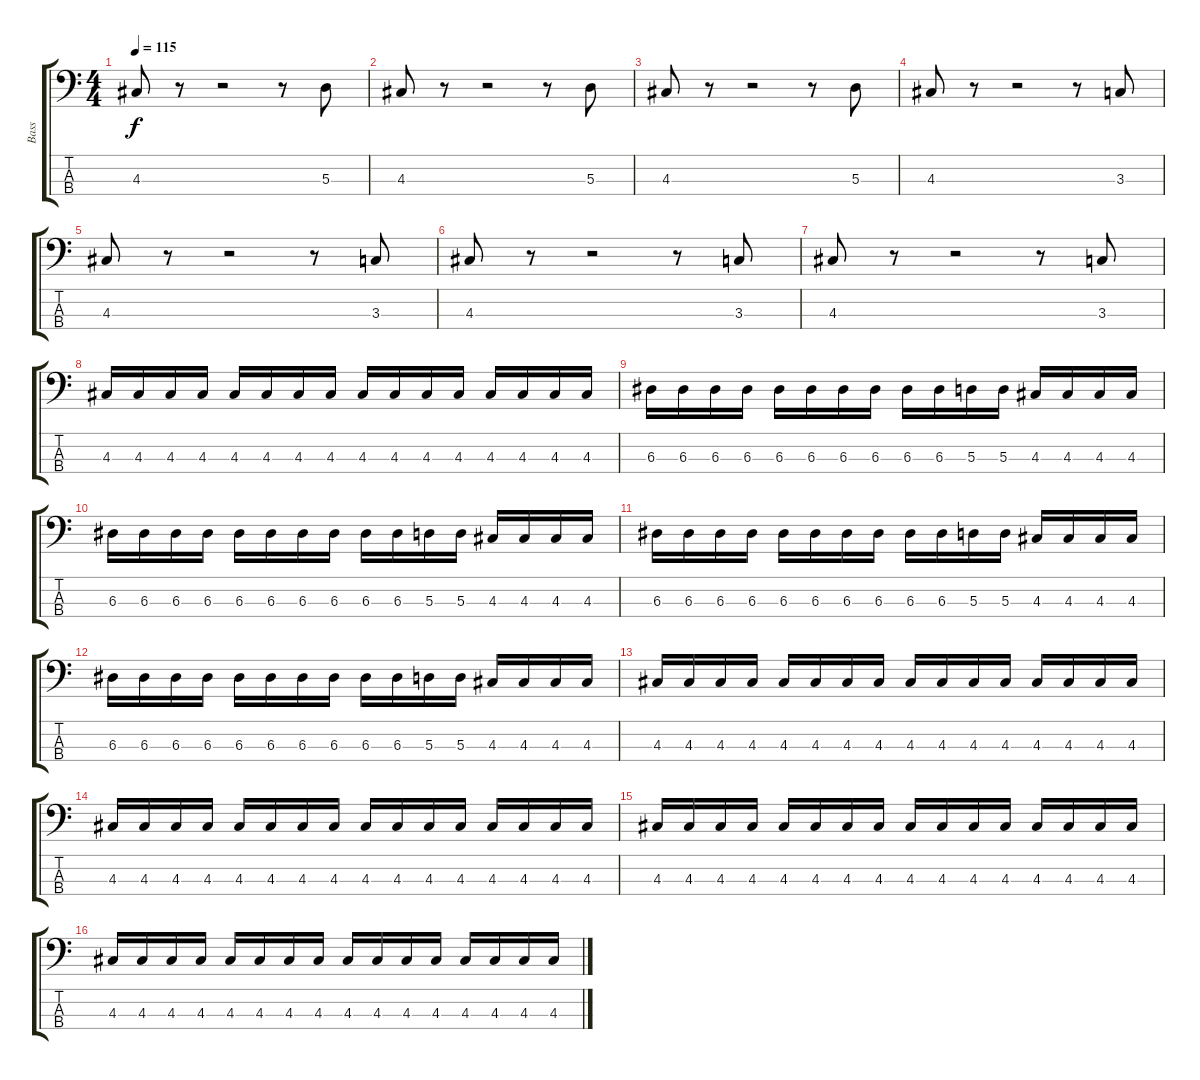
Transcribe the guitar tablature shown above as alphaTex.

\track ("Bass" "Bass") {instrument electricbassfinger}
\staff {score tabs}
\tuning (G2 D2 A1 E1) {hide}
\ts (4 4)
\tempo 115
\clef f4
\ks c
4.3.8{dy f} r.8 r.2 r.8 5.3.8 |
4.3.8 r.8 r.2 r.8 5.3.8 |
4.3.8 r.8 r.2 r.8 5.3.8 |
4.3.8 r.8 r.2 r.8 3.3.8 |
4.3.8 r.8 r.2 r.8 3.3.8 |
4.3.8 r.8 r.2 r.8 3.3.8 |
4.3.8 r.8 r.2 r.8 3.3.8 |
4.3.16 4.3.16 4.3.16 4.3.16 4.3.16 4.3.16 4.3.16 4.3.16 4.3.16 4.3.16 4.3.16 4.3.16 4.3.16 4.3.16 4.3.16 4.3.16 |
6.3.16 6.3.16 6.3.16 6.3.16 6.3.16 6.3.16 6.3.16 6.3.16 6.3.16 6.3.16 5.3.16 5.3.16 4.3.16 4.3.16 4.3.16 4.3.16 |
6.3.16 6.3.16 6.3.16 6.3.16 6.3.16 6.3.16 6.3.16 6.3.16 6.3.16 6.3.16 5.3.16 5.3.16 4.3.16 4.3.16 4.3.16 4.3.16 |
6.3.16 6.3.16 6.3.16 6.3.16 6.3.16 6.3.16 6.3.16 6.3.16 6.3.16 6.3.16 5.3.16 5.3.16 4.3.16 4.3.16 4.3.16 4.3.16 |
6.3.16 6.3.16 6.3.16 6.3.16 6.3.16 6.3.16 6.3.16 6.3.16 6.3.16 6.3.16 5.3.16 5.3.16 4.3.16 4.3.16 4.3.16 4.3.16 |
4.3.16 4.3.16 4.3.16 4.3.16 4.3.16 4.3.16 4.3.16 4.3.16 4.3.16 4.3.16 4.3.16 4.3.16 4.3.16 4.3.16 4.3.16 4.3.16 |
4.3.16 4.3.16 4.3.16 4.3.16 4.3.16 4.3.16 4.3.16 4.3.16 4.3.16 4.3.16 4.3.16 4.3.16 4.3.16 4.3.16 4.3.16 4.3.16 |
4.3.16 4.3.16 4.3.16 4.3.16 4.3.16 4.3.16 4.3.16 4.3.16 4.3.16 4.3.16 4.3.16 4.3.16 4.3.16 4.3.16 4.3.16 4.3.16 |
4.3.16 4.3.16 4.3.16 4.3.16 4.3.16 4.3.16 4.3.16 4.3.16 4.3.16 4.3.16 4.3.16 4.3.16 4.3.16 4.3.16 4.3.16 4.3.16
